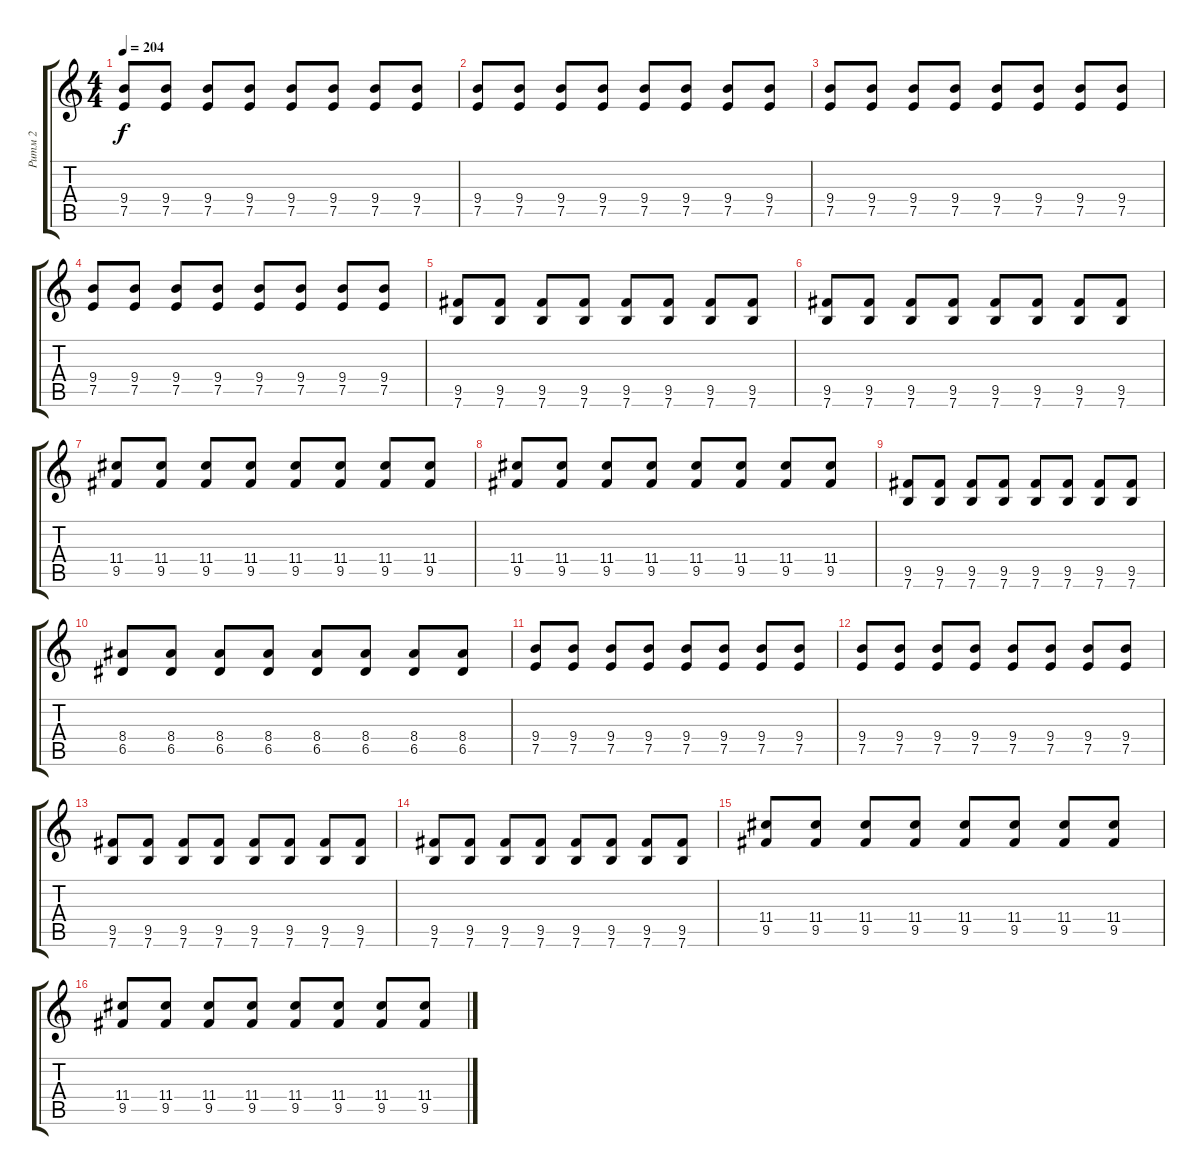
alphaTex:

\track ("Ритм 2" "Ритм 2") {instrument distortionguitar}
\staff {score tabs}
\tuning (E4 B3 G3 D3 A2 E2) {hide}
\ts (4 4)
\tempo 204
\clef g2
\ks c
(9.4 7.5).8{dy f} (9.4 7.5).8 (9.4 7.5).8 (9.4 7.5).8 (9.4 7.5).8 (9.4 7.5).8 (9.4 7.5).8 (9.4 7.5).8 |
(9.4 7.5).8 (9.4 7.5).8 (9.4 7.5).8 (9.4 7.5).8 (9.4 7.5).8 (9.4 7.5).8 (9.4 7.5).8 (9.4 7.5).8 |
(9.4 7.5).8 (9.4 7.5).8 (9.4 7.5).8 (9.4 7.5).8 (9.4 7.5).8 (9.4 7.5).8 (9.4 7.5).8 (9.4 7.5).8 |
(9.4 7.5).8 (9.4 7.5).8 (9.4 7.5).8 (9.4 7.5).8 (9.4 7.5).8 (9.4 7.5).8 (9.4 7.5).8 (9.4 7.5).8 |
(9.5 7.6).8 (9.5 7.6).8 (9.5 7.6).8 (9.5 7.6).8 (9.5 7.6).8 (9.5 7.6).8 (9.5 7.6).8 (9.5 7.6).8 |
(9.5 7.6).8 (9.5 7.6).8 (9.5 7.6).8 (9.5 7.6).8 (9.5 7.6).8 (9.5 7.6).8 (9.5 7.6).8 (9.5 7.6).8 |
(11.4 9.5).8 (11.4 9.5).8 (11.4 9.5).8 (11.4 9.5).8 (11.4 9.5).8 (11.4 9.5).8 (11.4 9.5).8 (11.4 9.5).8 |
(11.4 9.5).8 (11.4 9.5).8 (11.4 9.5).8 (11.4 9.5).8 (11.4 9.5).8 (11.4 9.5).8 (11.4 9.5).8 (11.4 9.5).8 |
(9.5 7.6).8 (9.5 7.6).8 (9.5 7.6).8 (9.5 7.6).8 (9.5 7.6).8 (9.5 7.6).8 (9.5 7.6).8 (9.5 7.6).8 |
(8.4 6.5).8 (8.4 6.5).8 (8.4 6.5).8 (8.4 6.5).8 (8.4 6.5).8 (8.4 6.5).8 (8.4 6.5).8 (8.4 6.5).8 |
(9.4 7.5).8 (9.4 7.5).8 (9.4 7.5).8 (9.4 7.5).8 (9.4 7.5).8 (9.4 7.5).8 (9.4 7.5).8 (9.4 7.5).8 |
(9.4 7.5).8 (9.4 7.5).8 (9.4 7.5).8 (9.4 7.5).8 (9.4 7.5).8 (9.4 7.5).8 (9.4 7.5).8 (9.4 7.5).8 |
(9.5 7.6).8 (9.5 7.6).8 (9.5 7.6).8 (9.5 7.6).8 (9.5 7.6).8 (9.5 7.6).8 (9.5 7.6).8 (9.5 7.6).8 |
(9.5 7.6).8 (9.5 7.6).8 (9.5 7.6).8 (9.5 7.6).8 (9.5 7.6).8 (9.5 7.6).8 (9.5 7.6).8 (9.5 7.6).8 |
(11.4 9.5).8 (11.4 9.5).8 (11.4 9.5).8 (11.4 9.5).8 (11.4 9.5).8 (11.4 9.5).8 (11.4 9.5).8 (11.4 9.5).8 |
(11.4 9.5).8 (11.4 9.5).8 (11.4 9.5).8 (11.4 9.5).8 (11.4 9.5).8 (11.4 9.5).8 (11.4 9.5).8 (11.4 9.5).8
